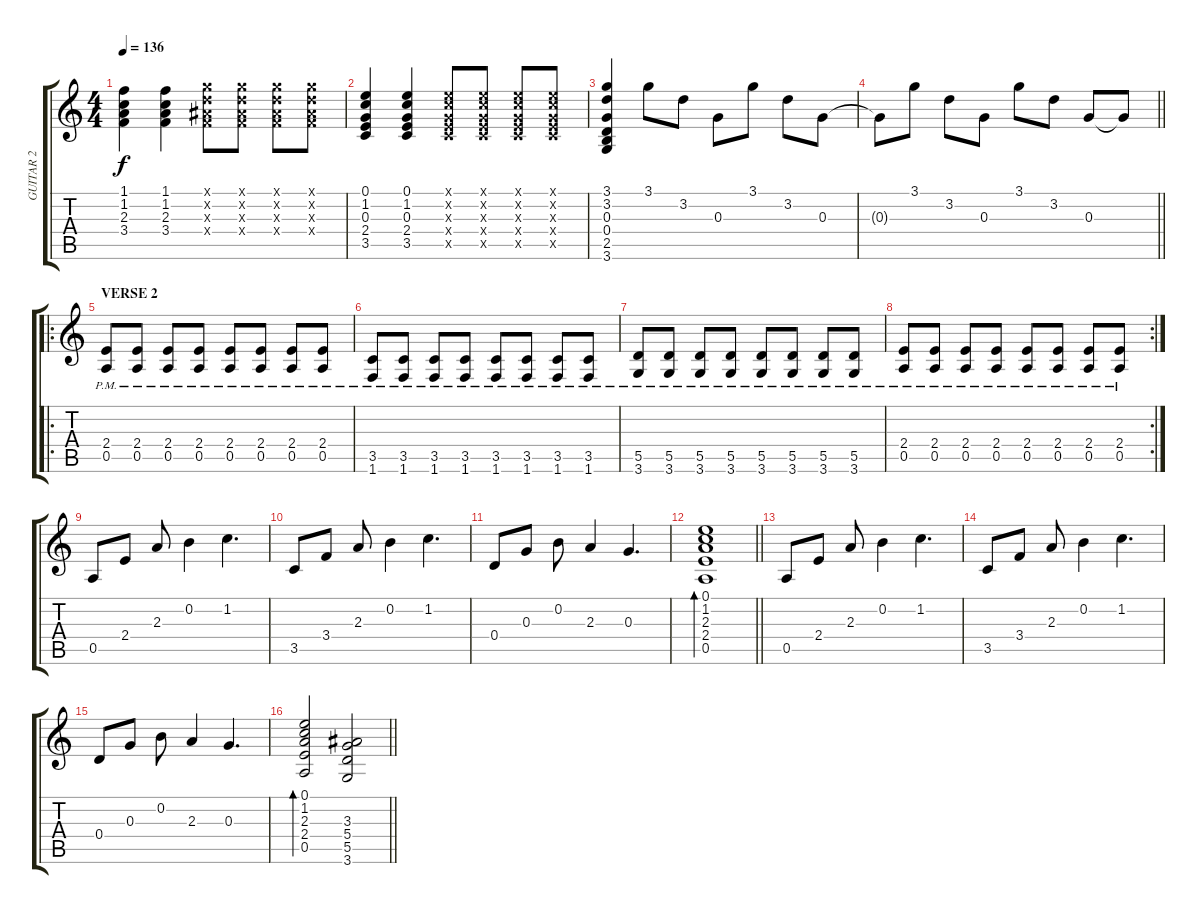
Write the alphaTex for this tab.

\track ("GUITAR 2" "GUITAR 2") {instrument overdrivenguitar}
\staff {score tabs}
\tuning (E4 B3 G3 D3 A2 E2) {hide}
\ts (4 4)
\tempo 136
\clef g2
\ks c
(1.1 1.2 2.3 3.4).4{dy f} (1.1 1.2 2.3 3.4).4 (3.1{x} 3.2{x} 3.3{x} 3.4{x}).8 (3.1{x} 3.2{x} 3.3{x} 3.4{x}).8 (3.1{x} 3.2{x} 3.3{x} 3.4{x}).8 (3.1{x} 3.2{x} 3.3{x} 3.4{x}).8 |
(0.1 1.2 0.3 2.4 3.5).4 (0.1 1.2 0.3 2.4 3.5).4 (0.1{x} 1.2{x} 0.3{x} 2.4{x} 3.5{x}).8 (0.1{x} 1.2{x} 0.3{x} 2.4{x} 3.5{x}).8 (0.1{x} 1.2{x} 0.3{x} 2.4{x} 3.5{x}).8 (0.1{x} 1.2{x} 0.3{x} 2.4{x} 3.5{x}).8 |
(3.1 3.2 0.3 0.4 2.5 3.6).4 3.1.8 3.2.8 0.3.8 3.1.8 3.2.8 0.3.8 |
\barLineRight lightlight
0.3{t}.8 3.1.8 3.2.8 0.3.8 3.1.8 3.2.8 0.3.8 0.3{t}.8 |
\ro
\section ("" "VERSE 2")
(2.4{pm} 0.5{pm}).8 (2.4{pm} 0.5{pm}).8 (2.4{pm} 0.5{pm}).8 (2.4{pm} 0.5{pm}).8 (2.4{pm} 0.5{pm}).8 (2.4{pm} 0.5{pm}).8 (2.4{pm} 0.5{pm}).8 (2.4{pm} 0.5{pm}).8 |
(3.5{pm} 1.6{pm}).8 (3.5{pm} 1.6{pm}).8 (3.5{pm} 1.6{pm}).8 (3.5{pm} 1.6{pm}).8 (3.5{pm} 1.6{pm}).8 (3.5{pm} 1.6{pm}).8 (3.5{pm} 1.6{pm}).8 (3.5{pm} 1.6{pm}).8 |
(5.5{pm} 3.6{pm}).8 (5.5{pm} 3.6{pm}).8 (5.5{pm} 3.6{pm}).8 (5.5{pm} 3.6{pm}).8 (5.5{pm} 3.6{pm}).8 (5.5{pm} 3.6{pm}).8 (5.5{pm} 3.6{pm}).8 (5.5{pm} 3.6{pm}).8 |
\rc 2
(2.4{pm} 0.5{pm}).8 (2.4{pm} 0.5{pm}).8 (2.4{pm} 0.5{pm}).8 (2.4{pm} 0.5{pm}).8 (2.4{pm} 0.5{pm}).8 (2.4{pm} 0.5{pm}).8 (2.4{pm} 0.5{pm}).8 (2.4{pm} 0.5{pm}).8 |
0.5.8 2.4.8 2.3.8 0.2.4 1.2.4{d} |
3.5.8 3.4.8 2.3.8 0.2.4 1.2.4{d} |
0.4.8 0.3.8 0.2.8 2.3.4 0.3.4{d} |
\barLineRight lightlight
(0.1 1.2 2.3 2.4 0.5).1{bd 30} |
0.5.8 2.4.8 2.3.8 0.2.4 1.2.4{d} |
3.5.8 3.4.8 2.3.8 0.2.4 1.2.4{d} |
0.4.8 0.3.8 0.2.8 2.3.4 0.3.4{d} |
\barLineRight lightlight
(0.1 1.2 2.3 2.4 0.5).2{bd 30} (3.3 5.4 5.5 3.6).2
